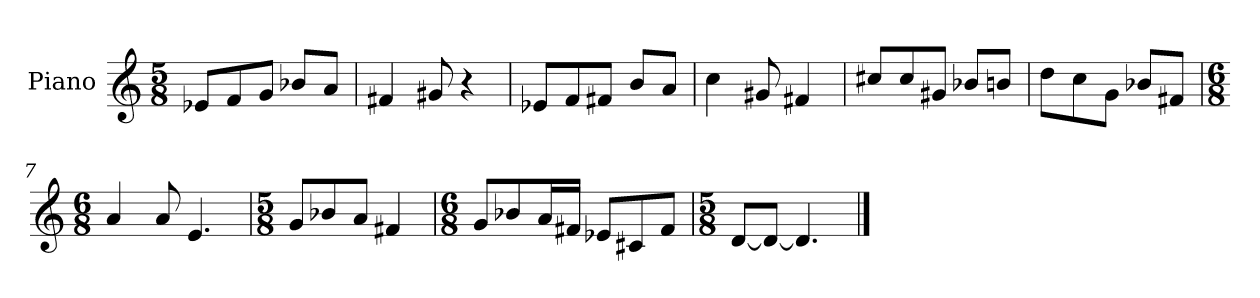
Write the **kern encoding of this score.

**kern
*part1
*staff1
*I"Piano
*I'Pno.
*clefG2
*k[]
*M5/8
*MM120
=1
8e-X/L
8f/
8g/J
8b-X/L
8a/J
=2
4f#X/
8g#X/
4r
=3
8e-X/L
8f/
8f#X/J
8b/L
8a/J
=4
4cc\
8g#X/
4f#X/
=5
8cc#X/L
8cc#/
8g#X/J
8b-X/L
8bn/J
=6
8dd\L
8cc\
8g\J
8b-X/L
8f#X/J
=7
*M6/8
4a/
8a/
4.e/
!!LO:LB:g=z
=8
*M5/8
8g/L
8b-X/
8a/J
4f#X/
=9
*M6/8
8g/L
8b-X/
16a/L
16f#X/JJ
8e-X/L
8c#X/
8f#/J
=10
*M5/8
[8d/L
8d/J_
4.d/]
==
*-
